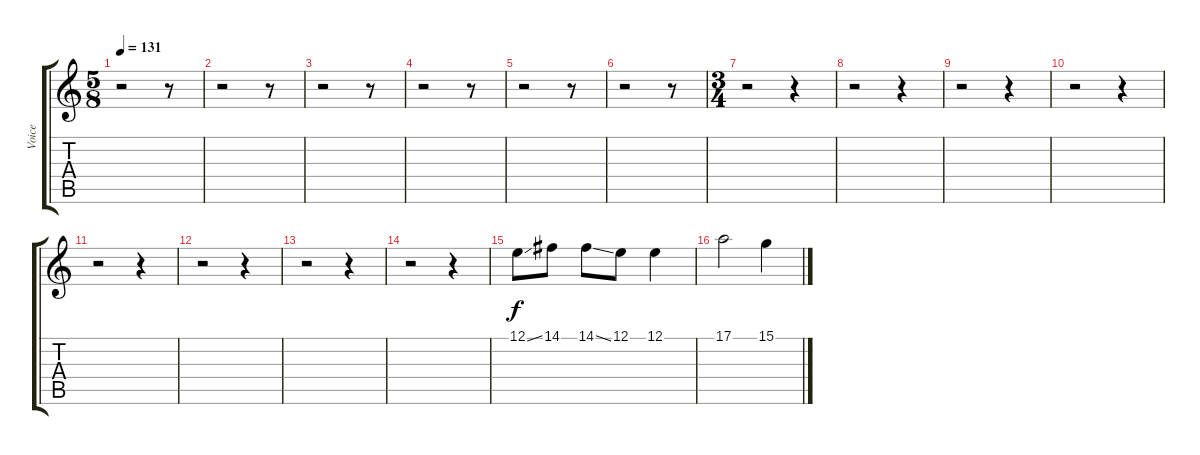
\track ("Voice" "Voice") {instrument synthvoice}
\staff {score tabs}
\tuning (E4 B3 G3 D3 A2 E2) {hide}
\ts (5 8)
\tempo 131
\clef g2
\ks c
r.2{dy f} r.8 |
r.2 r.8 |
r.2 r.8 |
r.2 r.8 |
r.2 r.8 |
r.2 r.8 |
\ts (3 4)
r.2 r.4 |
r.2 r.4 |
r.2 r.4 |
r.2 r.4 |
r.2 r.4 |
r.2 r.4 |
r.2 r.4 |
r.2 r.4 |
12.1{ss}.8 14.1.8 14.1{ss}.8 12.1.8 12.1.4 |
17.1.2 15.1.4
